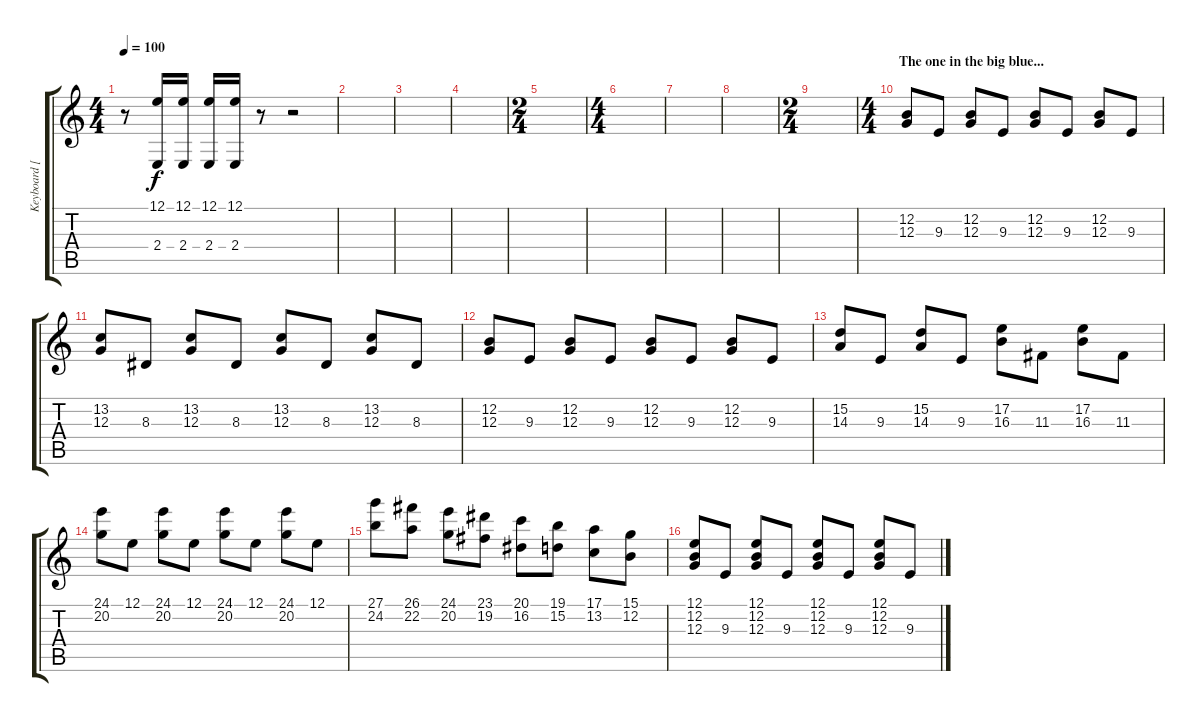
\track ("Keyboard [Tuomas]" "Keyboard [") {instrument stringensemble1}
\staff {score tabs}
\tuning (E4 B3 G3 D3 A2 E2) {hide}
\ts (4 4)
\tempo 100
\clef g2
\ks c
r.8{dy f} (12.1 2.4).16 (12.1 2.4).16 (12.1 2.4).16 (12.1 2.4).16 r.8 r.2 |
|
|
|
\ts (2 4)
|
\ts (4 4)
|
|
|
\ts (2 4)
|
\ts (4 4)
\section ("" "The one in the big blue...")
(12.2 12.3).8 9.3.8 (12.2 12.3).8 9.3.8 (12.2 12.3).8 9.3.8 (12.2 12.3).8 9.3.8 |
(13.2 12.3).8 8.3.8 (13.2 12.3).8 8.3.8 (13.2 12.3).8 8.3.8 (13.2 12.3).8 8.3.8 |
(12.2 12.3).8 9.3.8 (12.2 12.3).8 9.3.8 (12.2 12.3).8 9.3.8 (12.2 12.3).8 9.3.8 |
(15.2 14.3).8 9.3.8 (15.2 14.3).8 9.3.8 (17.2 16.3).8 11.3.8 (17.2 16.3).8 11.3.8 |
(24.1 20.2).8 12.1.8 (24.1 20.2).8 12.1.8 (24.1 20.2).8 12.1.8 (24.1 20.2).8 12.1.8 |
(27.1 24.2).8 (26.1 22.2).8 (24.1 20.2).8 (23.1 19.2).8 (20.1 16.2).8 (19.1 15.2).8 (17.1 13.2).8 (15.1 12.2).8 |
(12.1 12.2 12.3).8 9.3.8 (12.1 12.2 12.3).8 9.3.8 (12.1 12.2 12.3).8 9.3.8 (12.1 12.2 12.3).8 9.3.8
